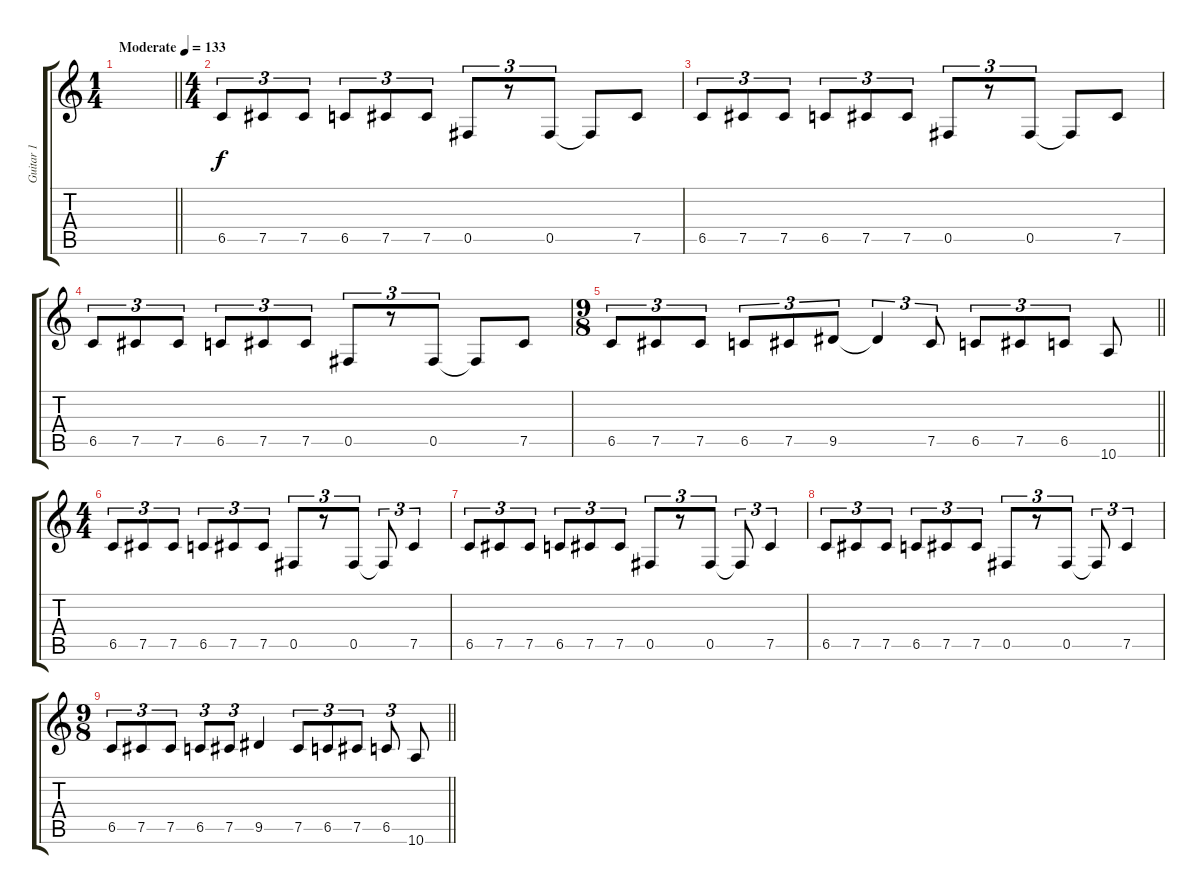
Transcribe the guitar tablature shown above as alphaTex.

\track ("Guitar 1" "Guitar 1") {instrument distortionguitar}
\staff {score tabs}
\tuning (Db4 Ab3 E3 B2 Gb2 B1) {hide}
\ts (1 4)
\tempo (133 "Moderate")
\clef g2
\barLineRight lightlight
\ks c
|
\ts (4 4)
6.5.8{tu (3 2)} 7.5.8{tu (3 2)} 7.5.8{tu (3 2)} 6.5.8{tu (3 2)} 7.5.8{tu (3 2)} 7.5.8{tu (3 2)} 0.5.8{tu (3 2)} r.8{tu (3 2)} 0.5.8{tu (3 2)} 0.5{t}.8 7.5.8 |
6.5.8{tu (3 2)} 7.5.8{tu (3 2)} 7.5.8{tu (3 2)} 6.5.8{tu (3 2)} 7.5.8{tu (3 2)} 7.5.8{tu (3 2)} 0.5.8{tu (3 2)} r.8{tu (3 2)} 0.5.8{tu (3 2)} 0.5{t}.8 7.5.8 |
6.5.8{tu (3 2)} 7.5.8{tu (3 2)} 7.5.8{tu (3 2)} 6.5.8{tu (3 2)} 7.5.8{tu (3 2)} 7.5.8{tu (3 2)} 0.5.8{tu (3 2)} r.8{tu (3 2)} 0.5.8{tu (3 2)} 0.5{t}.8 7.5.8 |
\ts (9 8)
\barLineRight lightlight
6.5.8{tu (3 2)} 7.5.8{tu (3 2)} 7.5.8{tu (3 2)} 6.5.8{tu (3 2)} 7.5.8{tu (3 2)} 9.5.8{tu (3 2)} 9.5{t}.4{tu (3 2)} 7.5.8{tu (3 2)} 6.5.8{tu (3 2)} 7.5.8{tu (3 2)} 6.5.8{tu (3 2)} 10.6.8 |
\ts (4 4)
6.5.8{tu (3 2)} 7.5.8{tu (3 2)} 7.5.8{tu (3 2)} 6.5.8{tu (3 2)} 7.5.8{tu (3 2)} 7.5.8{tu (3 2)} 0.5.8{tu (3 2)} r.8{tu (3 2)} 0.5.8{tu (3 2)} 0.5{t}.8{tu (3 2)} 7.5.4{tu (3 2)} |
6.5.8{tu (3 2)} 7.5.8{tu (3 2)} 7.5.8{tu (3 2)} 6.5.8{tu (3 2)} 7.5.8{tu (3 2)} 7.5.8{tu (3 2)} 0.5.8{tu (3 2)} r.8{tu (3 2)} 0.5.8{tu (3 2)} 0.5{t}.8{tu (3 2)} 7.5.4{tu (3 2)} |
6.5.8{tu (3 2)} 7.5.8{tu (3 2)} 7.5.8{tu (3 2)} 6.5.8{tu (3 2)} 7.5.8{tu (3 2)} 7.5.8{tu (3 2)} 0.5.8{tu (3 2)} r.8{tu (3 2)} 0.5.8{tu (3 2)} 0.5{t}.8{tu (3 2)} 7.5.4{tu (3 2)} |
\ts (9 8)
\barLineRight lightlight
6.5.8{tu (3 2)} 7.5.8{tu (3 2)} 7.5.8{tu (3 2)} 6.5.8{tu (3 2)} 7.5.8{tu (3 2)} 9.5.4 7.5.8{tu (3 2)} 6.5.8{tu (3 2)} 7.5.8{tu (3 2)} 6.5.8{tu (3 2)} 10.6.8
